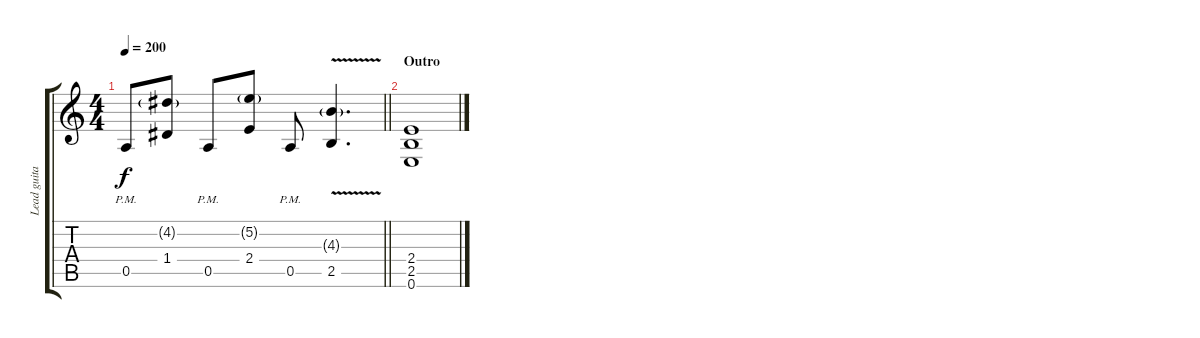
\track ("Lead guitar" "Lead guita") {instrument distortionguitar}
\staff {score tabs}
\tuning (E4 B3 G3 D3 A2 E2) {hide}
\ts (4 4)
\tempo 200
\clef g2
\barLineRight lightlight
\ks c
0.5{pm}.8{dy f} (4.2{g} 1.4).8 0.5{pm}.8 (5.2{g} 2.4).8 0.5{pm}.8 (4.3{v g} 2.5{v}).4{d} |
\section ("" "Outro")
(2.4 2.5 0.6).1{volume 0}
